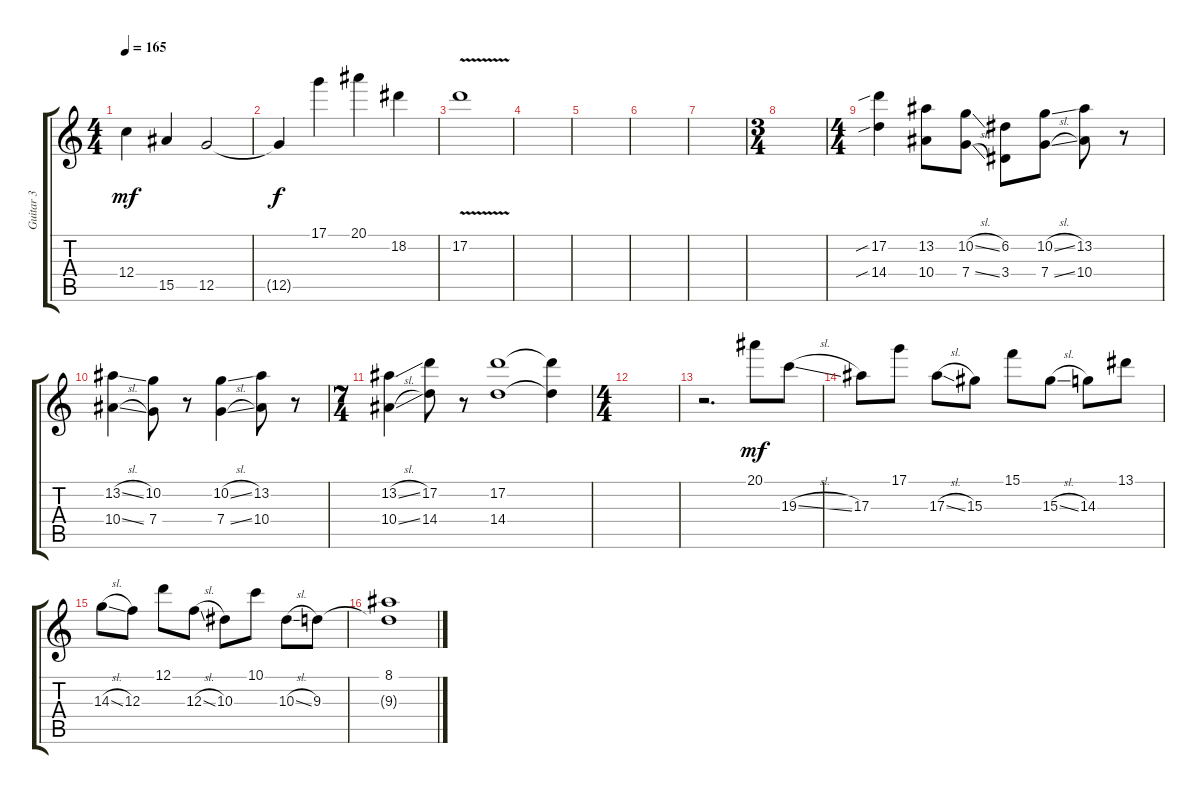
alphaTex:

\track ("Guitar 3" "Guitar 3") {instrument overdrivenguitar}
\staff {score tabs}
\tuning (D4 A3 F3 C3 G2 C2) {hide}
\ts (4 4)
\tempo 165
\clef g2
\ks c
12.4.4{dy mf} 15.5.4 12.5.2 |
12.5{t}.4{dy f} 17.1.4 20.1.4 18.2.4 |
17.2{v}.1 |
|
|
|
|
\ts (3 4)
|
\ts (4 4)
(17.2{sib} 14.4{sib}).4 (13.2 10.4).8 (10.2{sl} 7.4{sl}).8 (6.2 3.4).8 (10.2{sl} 7.4{sl}).8 (13.2 10.4).8 r.8 |
(13.2{sl} 10.4{sl}).4 (10.2 7.4).8 r.8 (10.2{sl} 7.4{sl}).4 (13.2 10.4).8 r.8 |
\ts (7 4)
(13.2{sl} 10.4{sl}).4 (17.2 14.4).8 r.8 (17.2 14.4).1 (17.2{t} 14.4{t}).4 |
\ts (4 4)
|
r.2{d} 20.1.8{dy mf} 19.3{sl}.8 |
17.3.8 17.1.8 17.3{sl}.8 15.3.8 15.1.8 15.3{sl}.8 14.3.8 13.1.8 |
14.3{sl}.8 12.3.8 12.1.8 12.3{sl}.8 10.3.8 10.1.8 10.3{sl}.8 9.3.8 |
(8.1 9.3{t}).1
